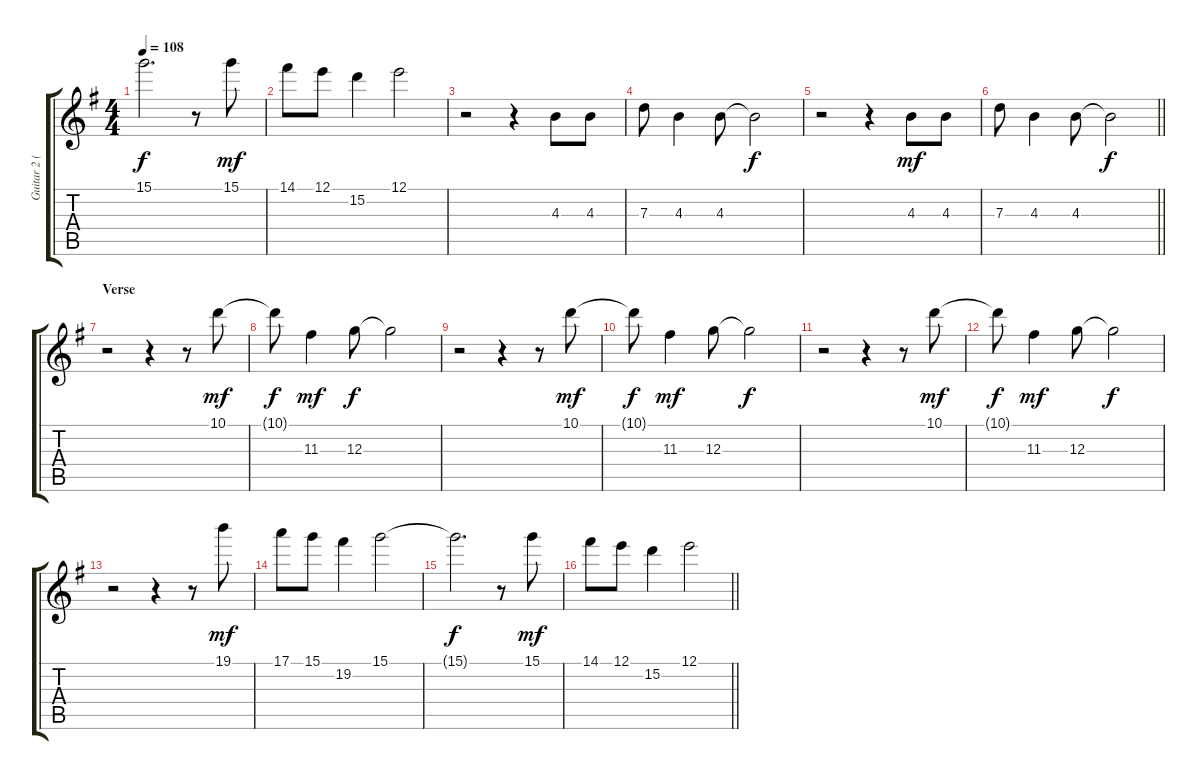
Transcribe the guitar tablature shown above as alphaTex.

\track ("Guitar 2 (Clean)" "Guitar 2 (") {instrument electricguitarjazz}
\staff {score tabs}
\tuning (E4 B3 G3 D3 A2 E2) {hide}
\ts (4 4)
\tempo 108
\clef g2
\ks g
15.1{t}.2{d dy f} r.8 15.1.8{dy mf} |
14.1.8 12.1.8 15.2.4 12.1.2 |
r.2 r.4 4.3.8 4.3.8 |
7.3.8 4.3.4 4.3.8 4.3{t}.2{dy f} |
r.2 r.4 4.3.8{dy mf} 4.3.8 |
\barLineRight lightlight
7.3.8 4.3.4 4.3.8 4.3{t}.2{dy f} |
\section ("" "Verse")
r.2 r.4 r.8 10.1.8{dy mf} |
10.1{t}.8{dy f} 11.3.4{dy mf} 12.3.8{dy f} 12.3{t}.2 |
r.2 r.4 r.8 10.1.8{dy mf} |
10.1{t}.8{dy f} 11.3.4{dy mf} 12.3.8 12.3{t}.2{dy f} |
r.2 r.4 r.8 10.1.8{dy mf} |
10.1{t}.8{dy f} 11.3.4{dy mf} 12.3.8 12.3{t}.2{dy f} |
r.2 r.4 r.8 19.1.8{dy mf} |
17.1.8 15.1.8 19.2.4 15.1.2 |
15.1{t}.2{d dy f} r.8 15.1.8{dy mf} |
\barLineRight lightlight
14.1.8 12.1.8 15.2.4 12.1.2
